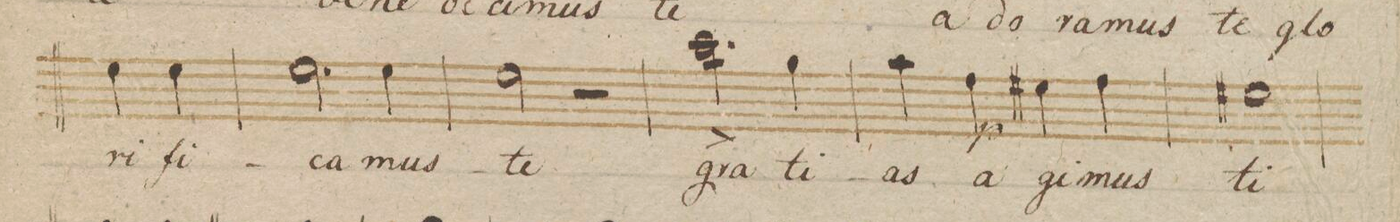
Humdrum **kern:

**kern	**text	**dynam
*I"Alto.	*	*
*clefC3	*	*
*k[b-]	*	*
*met(c)	*	*
*M4/4	*	*
4f\	-ri-	.
4f\	-fi-	.
=26	=26	=26
2.f\	-ca-	.
4f\	-mus	.
=27	=27	=27
2f\	te	.
2r	.	.
=28	=28	=28
2.dd^<\	gra-	.
4a\	-ti-	.
=29	=29	=29
4b-\	-as	.
4g\	a-	p
4f#X\	-gi-	.
4g\	-mus	.
=30	=30	=30
1f#X	ti-	.
=31	=31	=31
*-	*-	*-
